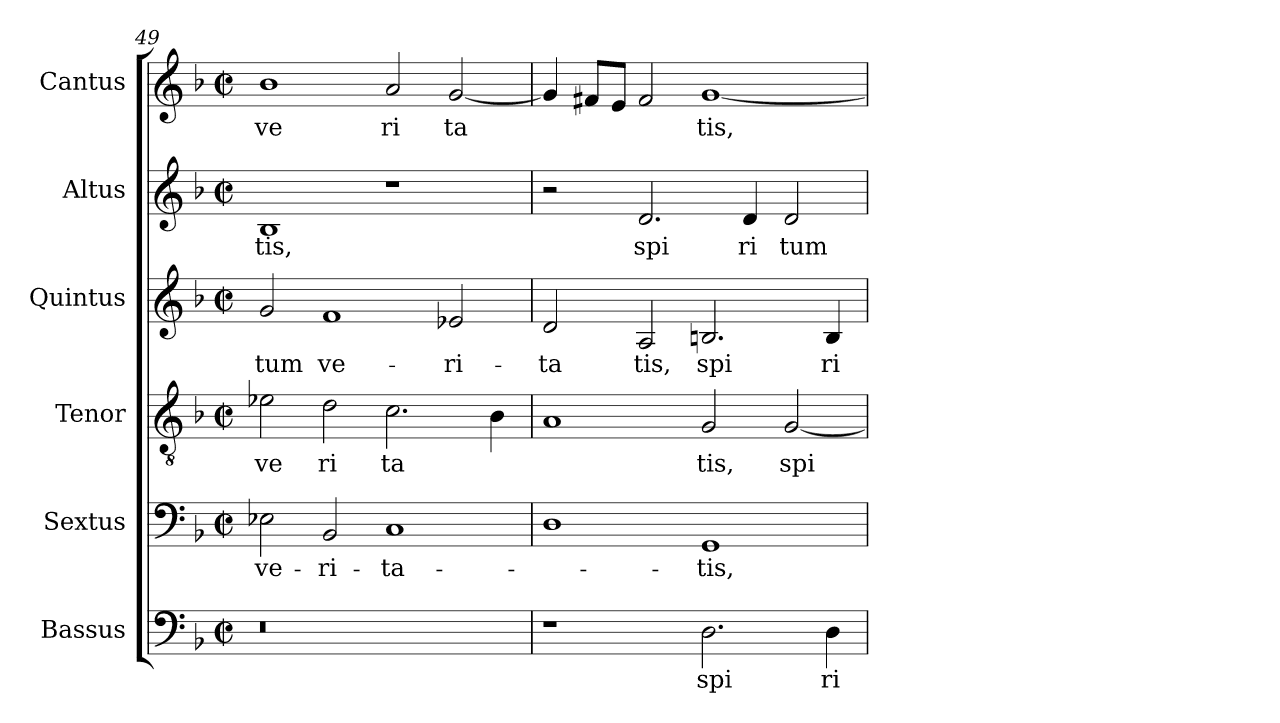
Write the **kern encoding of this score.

**kern	**text	**kern	**text	**kern	**text	**kern	**text	**kern	**text	**kern	**text
*part6	*part6	*part5	*part5	*part4	*part4	*part3	*part3	*part2	*part2	*part1	*part1
*staff6	*staff6	*staff5	*staff5	*staff4	*staff4	*staff3	*staff3	*staff2	*staff2	*staff1	*staff1
*I"Bassus	*	*I"Sextus	*	*I"Tenor	*	*I"Quintus	*	*I"Altus	*	*I"Cantus	*
*clefF4	*	*clefF4	*	*clefGv2	*	*clefG2	*	*clefG2	*	*clefG2	*
*k[b-]	*	*k[b-]	*	*k[b-]	*	*k[b-]	*	*k[b-]	*	*k[b-]	*
*F:	*	*F:	*	*F:	*	*F:	*	*F:	*	*F:	*
*M2/2	*	*M2/2	*	*M2/2	*	*M2/2	*	*M2/2	*	*M2/2	*
*met(c|)	*	*met(c|)	*	*met(c|)	*	*met(c|)	*	*met(c|)	*	*met(c|)	*
=49	=49	=49	=49	=49	=49	=49	=49	=49	=49	=49	=49
!	!	!	!LO:LY:b:cj	!	!LO:LY:b:cj	!	!LO:LY:b:cj	!	!LO:LY:b:cj	!	!LO:LY:b:cj
0r	.	2E-X\	ve-	2e-X\	ve	2g/	-tum	1B-	tis,	1b-	ve
!	!	!	!LO:LY:b:cj	!	!LO:LY:b:cj	!	!LO:LY:b:cj	!	!	!	!
.	.	2BB-/	-ri-	2d\	ri	1f	ve-	.	.	.	.
!	!	!	!LO:LY:b:cj	!	!LO:LY:b:cj	!	!	!	!	!	!LO:LY:b:cj
.	.	1C	-ta-	2.c\	ta	.	.	1r	.	2a/	ri
!	!	!	!	!	!	!	!LO:LY:b:cj	!	!	!	!LO:LY:b:cj
.	.	.	.	.	.	2e-X/	-ri-	.	.	[>2g/	ta
.	.	.	.	4B-\	.	.	.	.	.	.	.
!!LO:LB:g=z
=50	=50	=50	=50	=50	=50	=50	=50	=50	=50	=50	=50
!	!	!	!	!	!	!	!LO:LY:b:cj	!	!	!	!
1r	.	1D	.	1A	.	2d/	-ta	2r	.	4g/]	.
.	.	.	.	.	.	.	.	.	.	8f#/L	.
.	.	.	.	.	.	.	.	.	.	8e/J	.
!	!	!	!	!	!	!	!LO:LY:b:cj	!	!LO:LY:b:cj	!	!
.	.	.	.	.	.	2A/	tis,	2.d/	spi	2f#/	.
!	!LO:LY:b:cj	!	!LO:LY:b:cj	!	!LO:LY:b:cj	!	!LO:LY:b:cj	!	!	!	!LO:LY:b:cj
2.D\	spi	1GG	-tis,	2G/	tis,	2.Bn/	spi	.	.	[<1g	tis,
!	!	!	!	!	!	!	!	!	!LO:LY:b:cj	!	!
.	.	.	.	.	.	.	.	4d/	ri	.	.
!	!	!	!	!	!LO:LY:b	!	!	!	!LO:LY:b:cj	!	!
.	.	.	.	[<2G/	spi	.	.	2d/	tum	.	.
!	!LO:LY:b:cj	!	!	!	!	!	!LO:LY:b:cj	!	!	!	!
4D\	ri	.	.	.	.	4B/	ri	.	.	.	.
=	=	=	=	=	=	=	=	=	=	=	=
*-	*-	*-	*-	*-	*-	*-	*-	*-	*-	*-	*-
